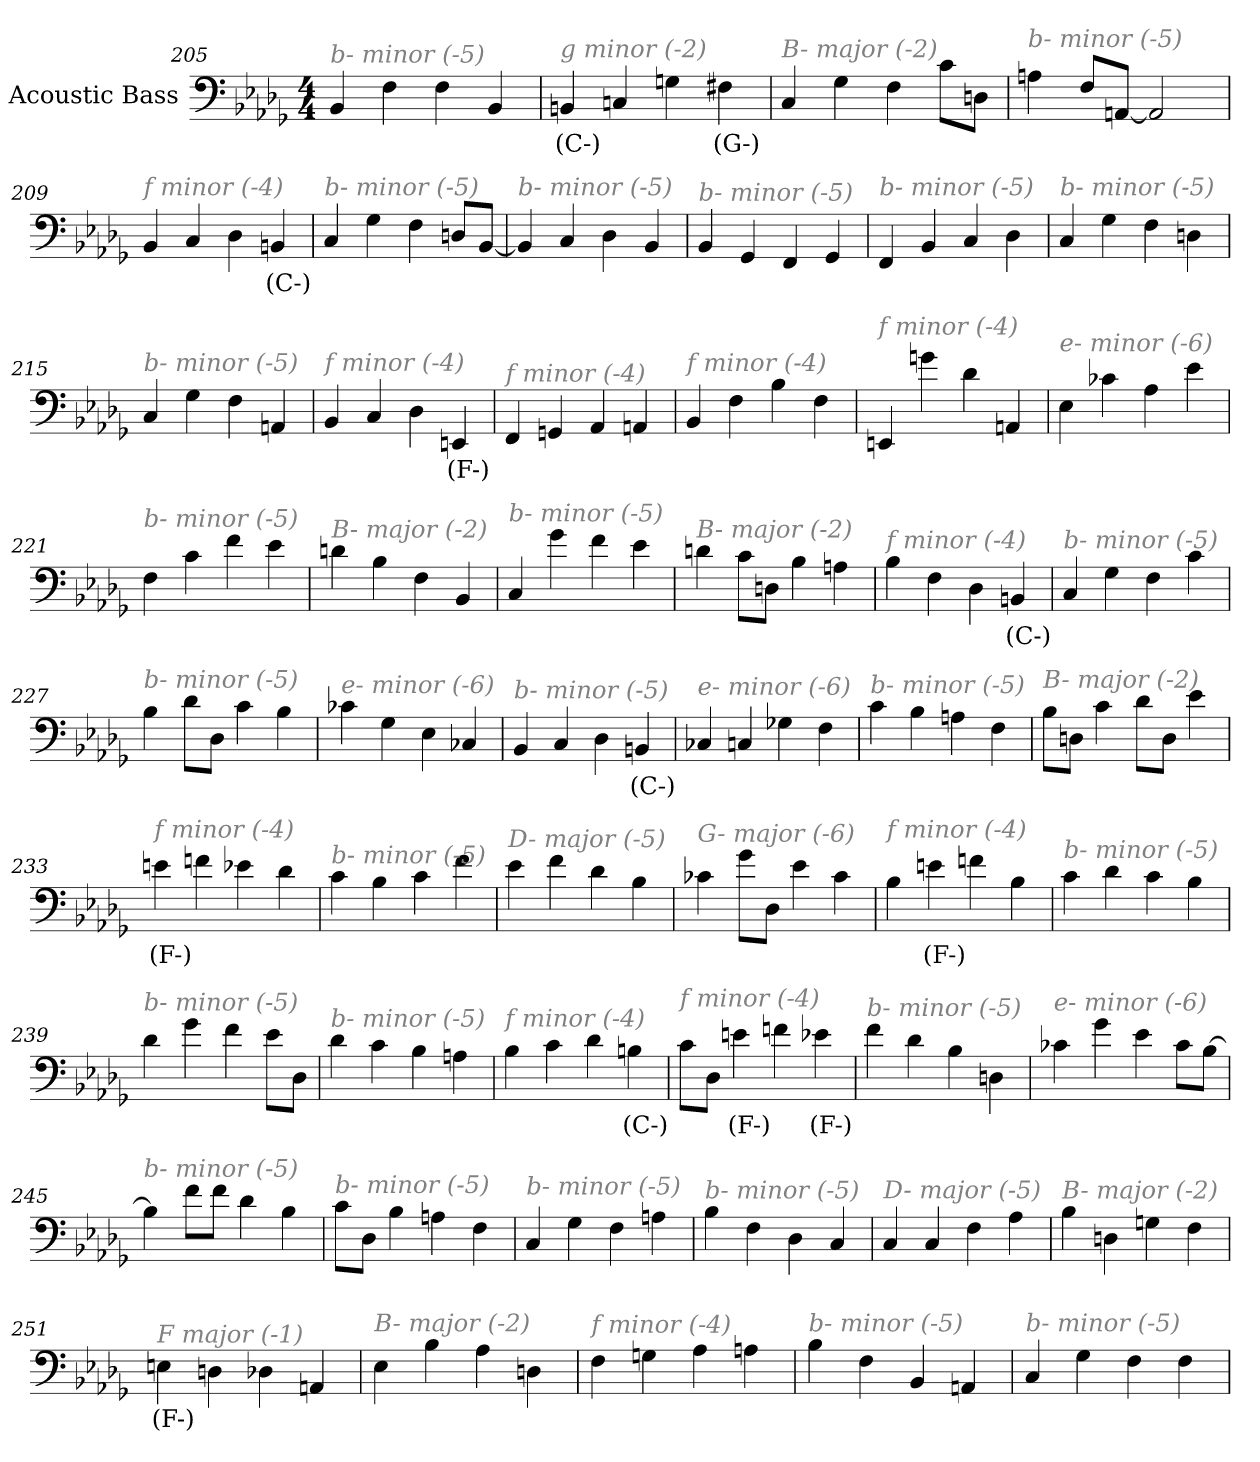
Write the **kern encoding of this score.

**kern	**text
*part1	*part1
*staff1	*staff1
*I"Acoustic Bass	*
*clefF4	*
*ITrd7c12	*
*k[b-e-a-d-g-]	*
*D-:	*
*M4/4	*
=205	=205
!LO:TX:i:color=#808080:t=b- minor (-5)	!
4BBB-	.
4FF	.
4FF	.
4BBB-	.
=206	=206
!LO:TX:i:color=#808080:t=g minor (-2)	!
4BBBni	(C-)
4CCn	.
4GGn	.
4FF#Xi	(G-)
=207	=207
!LO:TX:i:color=#808080:t=B- major (-2)	!
4CC	.
4GG-	.
4FF	.
8CL	.
8DDnJ	.
=208	=208
!LO:TX:i:color=#808080:t=b- minor (-5)	!
4AAn	.
8FFL	.
[8AAAnJ	.
2AAA]	.
=209	=209
!LO:TX:i:color=#808080:t=f minor (-4)	!
4BBB-	.
4CC	.
4DD-	.
4BBBni	(C-)
=210	=210
!LO:TX:i:color=#808080:t=b- minor (-5)	!
4CC	.
4GG-	.
4FF	.
8DDnL	.
[8BBB-J	.
=211	=211
!LO:TX:i:color=#808080:t=b- minor (-5)	!
4BBB-]	.
4CC	.
4DD-	.
4BBB-	.
=212	=212
!LO:TX:i:color=#808080:t=b- minor (-5)	!
4BBB-	.
4GGG-	.
4FFF	.
4GGG-	.
=213	=213
!LO:TX:i:color=#808080:t=b- minor (-5)	!
4FFF	.
4BBB-	.
4CC	.
4DD-	.
=214	=214
!LO:TX:i:color=#808080:t=b- minor (-5)	!
4CC	.
4GG-	.
4FF	.
4DDn	.
=215	=215
!LO:TX:i:color=#808080:t=b- minor (-5)	!
4CC	.
4GG-	.
4FF	.
4AAAn	.
=216	=216
!LO:TX:i:color=#808080:t=f minor (-4)	!
4BBB-	.
4CC	.
4DD-	.
4EEEni	(F-)
=217	=217
!LO:TX:i:color=#808080:t=f minor (-4)	!
4FFF	.
4GGGn	.
4AAA-	.
4AAAn	.
=218	=218
!LO:TX:i:color=#808080:t=f minor (-4)	!
4BBB-	.
4FF	.
4BB-	.
4FF	.
=219	=219
!LO:TX:i:color=#808080:t=f minor (-4)	!
4EEEn	.
4Gn	.
4D-	.
4AAAn	.
=220	=220
!LO:TX:i:color=#808080:t=e- minor (-6)	!
4EE-	.
4C-X	.
4AA-	.
4E-	.
=221	=221
!LO:TX:i:color=#808080:t=b- minor (-5)	!
4FF	.
4C	.
4F	.
4E-	.
=222	=222
!LO:TX:i:color=#808080:t=B- major (-2)	!
4Dn	.
4BB-	.
4FF	.
4BBB-	.
=223	=223
!LO:TX:i:color=#808080:t=b- minor (-5)	!
4CC	.
4G-	.
4F	.
4E-	.
=224	=224
!LO:TX:i:color=#808080:t=B- major (-2)	!
4Dn	.
8CL	.
8DDnJ	.
4BB-	.
4AAn	.
=225	=225
!LO:TX:i:color=#808080:t=f minor (-4)	!
4BB-	.
4FF	.
4DD-	.
4BBBni	(C-)
=226	=226
!LO:TX:i:color=#808080:t=b- minor (-5)	!
4CC	.
4GG-	.
4FF	.
4C	.
=227	=227
!LO:TX:i:color=#808080:t=b- minor (-5)	!
4BB-	.
8D-L	.
8DD-J	.
4C	.
4BB-	.
=228	=228
!LO:TX:i:color=#808080:t=e- minor (-6)	!
4C-X	.
4GG-	.
4EE-	.
4CC-X	.
=229	=229
!LO:TX:i:color=#808080:t=b- minor (-5)	!
4BBB-	.
4CC	.
4DD-	.
4BBBni	(C-)
=230	=230
!LO:TX:i:color=#808080:t=e- minor (-6)	!
4CC-X	.
4CCn	.
4GG-X	.
4FF	.
=231	=231
!LO:TX:i:color=#808080:t=b- minor (-5)	!
4C	.
4BB-	.
4AAn	.
4FF	.
=232	=232
!LO:TX:i:color=#808080:t=B- major (-2)	!
8BB-L	.
8DDnJ	.
4C	.
8D-L	.
8DDJ	.
4E-	.
=233	=233
!LO:TX:i:color=#808080:t=f minor (-4)	!
4Eni	(F-)
4Fn	.
4E-	.
4D-	.
=234	=234
!LO:TX:i:color=#808080:t=b- minor (-5)	!
4C	.
4BB-	.
4C	.
4F	.
=235	=235
!LO:TX:i:color=#808080:t=D- major (-5)	!
4E-	.
4F	.
4D-	.
4BB-	.
=236	=236
!LO:TX:i:color=#808080:t=G- major (-6)	!
4C-X	.
8G-L	.
8DD-J	.
4E-	.
4C-	.
=237	=237
!LO:TX:i:color=#808080:t=f minor (-4)	!
4BB-	.
4Eni	(F-)
4Fn	.
4BB-	.
=238	=238
!LO:TX:i:color=#808080:t=b- minor (-5)	!
4C	.
4D-	.
4C	.
4BB-	.
=239	=239
!LO:TX:i:color=#808080:t=b- minor (-5)	!
4D-	.
4G-	.
4F	.
8E-L	.
8DD-J	.
=240	=240
!LO:TX:i:color=#808080:t=b- minor (-5)	!
4D-	.
4C	.
4BB-	.
4AAn	.
=241	=241
!LO:TX:i:color=#808080:t=f minor (-4)	!
4BB-	.
4C	.
4D-	.
4BBni	(C-)
=242	=242
!LO:TX:i:color=#808080:t=f minor (-4)	!
8CL	.
8DD-J	.
4Eni	(F-)
4Fn	.
4E-Xi	(F-)
=243	=243
!LO:TX:i:color=#808080:t=b- minor (-5)	!
4F	.
4D-	.
4BB-	.
4DDn	.
=244	=244
!LO:TX:i:color=#808080:t=e- minor (-6)	!
4C-X	.
4G-	.
4E-	.
8C-L	.
[8BB-J	.
=245	=245
!LO:TX:i:color=#808080:t=b- minor (-5)	!
4BB-]	.
8FL	.
8FJ	.
4D-	.
4BB-	.
=246	=246
!LO:TX:i:color=#808080:t=b- minor (-5)	!
8CL	.
8DD-J	.
4BB-	.
4AAn	.
4FF	.
=247	=247
!LO:TX:i:color=#808080:t=b- minor (-5)	!
4CC	.
4GG-	.
4FF	.
4AAn	.
=248	=248
!LO:TX:i:color=#808080:t=b- minor (-5)	!
4BB-	.
4FF	.
4DD-	.
4CC	.
=249	=249
!LO:TX:i:color=#808080:t=D- major (-5)	!
4CC	.
4CC	.
4FF	.
4AA-	.
=250	=250
!LO:TX:i:color=#808080:t=B- major (-2)	!
4BB-	.
4DDn	.
4GGn	.
4FF	.
=251	=251
!LO:TX:i:color=#808080:t=F major (-1)	!
4EEni	(F-)
4DDn	.
4DD-X	.
4AAAn	.
=252	=252
!LO:TX:i:color=#808080:t=B- major (-2)	!
4EE-	.
4BB-	.
4AA-	.
4DDn	.
=253	=253
!LO:TX:i:color=#808080:t=f minor (-4)	!
4FF	.
4GGn	.
4AA-	.
4AAn	.
=254	=254
!LO:TX:i:color=#808080:t=b- minor (-5)	!
4BB-	.
4FF	.
4BBB-	.
4AAAn	.
=255	=255
!LO:TX:i:color=#808080:t=b- minor (-5)	!
4CC	.
4GG-	.
4FF	.
4FF	.
=	=
*-	*-
